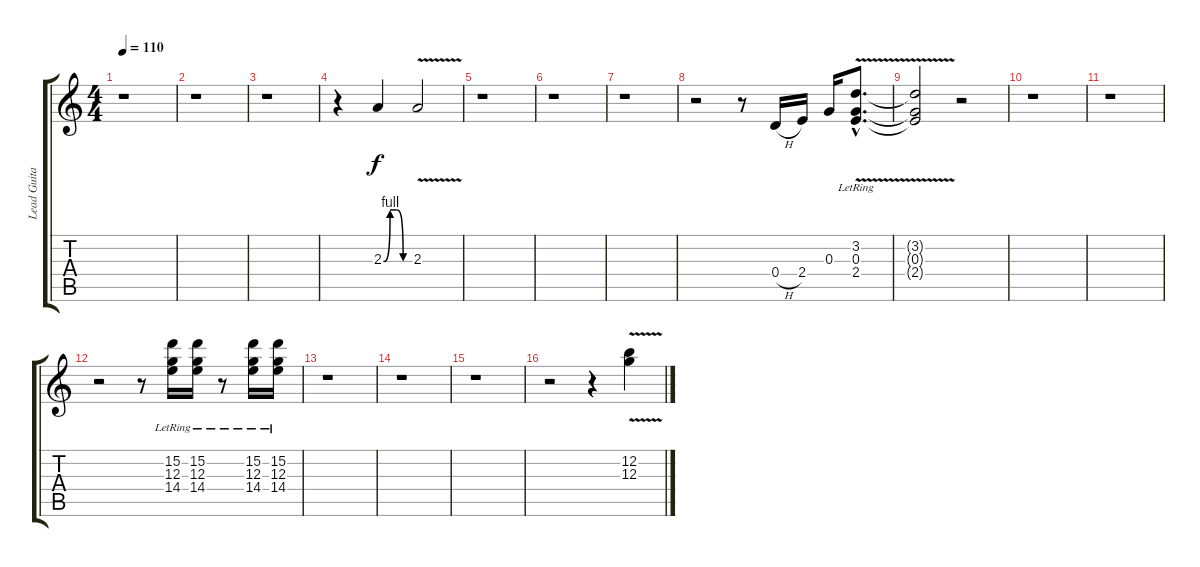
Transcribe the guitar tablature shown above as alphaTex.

\track ("Lead Guitar" "Lead Guita") {instrument distortionguitar}
\staff {score tabs}
\tuning (E4 B3 G3 D3 A2 E2) {hide}
\ts (4 4)
\tempo 110
\clef g2
\ks c
r.1{dy f instrument distortionguitar} |
r.1 |
r.1 |
r.4 2.3{be (custom 0 0 15 4 30 4 45 0 60 0)}.4 2.3{v}.2 |
r.1 |
r.1 |
r.1 |
r.2 r.8 0.4{h}.16 2.4.16 0.3.16 (3.2{v hac lr} 0.3{v hac lr} 2.4{v hac lr}).8{d} |
(3.2{t} 0.3{t} 2.4{t}).2 r.2 |
r.1 |
r.1 |
r.2 r.8 (15.2{lr} 12.3{lr} 14.4{lr}).16 (15.2{lr} 12.3{lr} 14.4{lr}).16 r.8 (15.2{lr} 12.3{lr} 14.4{lr}).16 (15.2{lr} 12.3{lr} 14.4{lr}).16 |
r.1 |
r.1 |
r.1 |
r.2 r.4 (12.2{v} 12.3{v}).4
